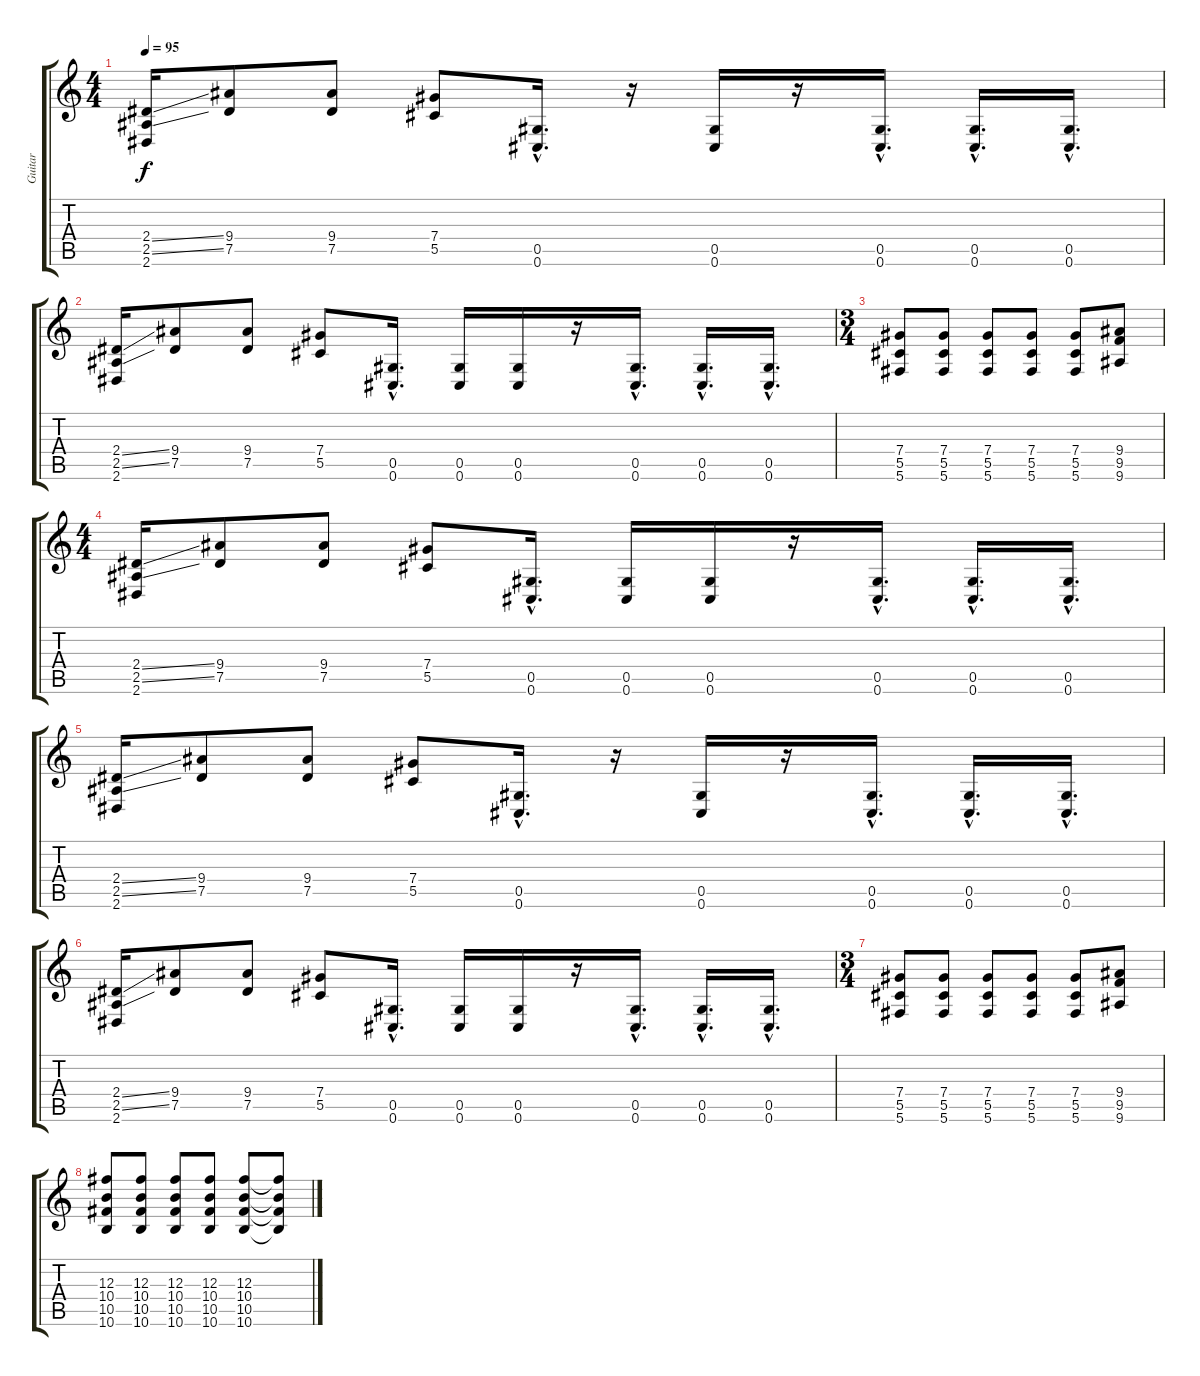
\track ("Guitar" "Guitar") {instrument distortionguitar}
\staff {score tabs}
\tuning (Eb4 Bb3 Gb3 Db3 Ab2 Db2) {hide}
\ts (4 4)
\tempo 95
\clef g2
\ks c
(2.4{ss} 2.5{ss} 2.6).16{dy f} (9.4 7.5).8 (9.4 7.5).8 (7.4 5.5).8 (0.5{hac} 0.6{hac}).16{d} r.16 (0.5 0.6).16 r.16 (0.5{hac} 0.6{hac}).16{d} (0.5{hac} 0.6{hac}).16{d} (0.5{hac} 0.6{hac}).16{d} |
(2.4{ss} 2.5{ss} 2.6).16 (9.4 7.5).8 (9.4 7.5).8 (7.4 5.5).8 (0.5{hac} 0.6{hac}).16{d} (0.5 0.6).16 (0.5 0.6).16 r.16 (0.5{hac} 0.6{hac}).16{d} (0.5{hac} 0.6{hac}).16{d} (0.5{hac} 0.6{hac}).16{d} |
\ts (3 4)
(7.4 5.5 5.6).8 (7.4 5.5 5.6).8 (7.4 5.5 5.6).8 (7.4 5.5 5.6).8 (7.4 5.5 5.6).8 (9.4 9.5 9.6).8 |
\ts (4 4)
(2.4{ss} 2.5{ss} 2.6).16 (9.4 7.5).8 (9.4 7.5).8 (7.4 5.5).8 (0.5{hac} 0.6{hac}).16{d} (0.5 0.6).16 (0.5 0.6).16 r.16 (0.5{hac} 0.6{hac}).16{d} (0.5{hac} 0.6{hac}).16{d} (0.5{hac} 0.6{hac}).16{d} |
(2.4{ss} 2.5{ss} 2.6).16 (9.4 7.5).8 (9.4 7.5).8 (7.4 5.5).8 (0.5{hac} 0.6{hac}).16{d} r.16 (0.5 0.6).16 r.16 (0.5{hac} 0.6{hac}).16{d} (0.5{hac} 0.6{hac}).16{d} (0.5{hac} 0.6{hac}).16{d} |
(2.4{ss} 2.5{ss} 2.6).16 (9.4 7.5).8 (9.4 7.5).8 (7.4 5.5).8 (0.5{hac} 0.6{hac}).16{d} (0.5 0.6).16 (0.5 0.6).16 r.16 (0.5{hac} 0.6{hac}).16{d} (0.5{hac} 0.6{hac}).16{d} (0.5{hac} 0.6{hac}).16{d} |
\ts (3 4)
(7.4 5.5 5.6).8 (7.4 5.5 5.6).8 (7.4 5.5 5.6).8 (7.4 5.5 5.6).8 (7.4 5.5 5.6).8 (9.4 9.5 9.6).8 |
(12.3 10.4 10.5 10.6).8 (12.3 10.4 10.5 10.6).8 (12.3 10.4 10.5 10.6).8 (12.3 10.4 10.5 10.6).8 (12.3 10.4 10.5 10.6).8 (12.3{t} 10.4{t} 10.5{t} 10.6{t}).8
